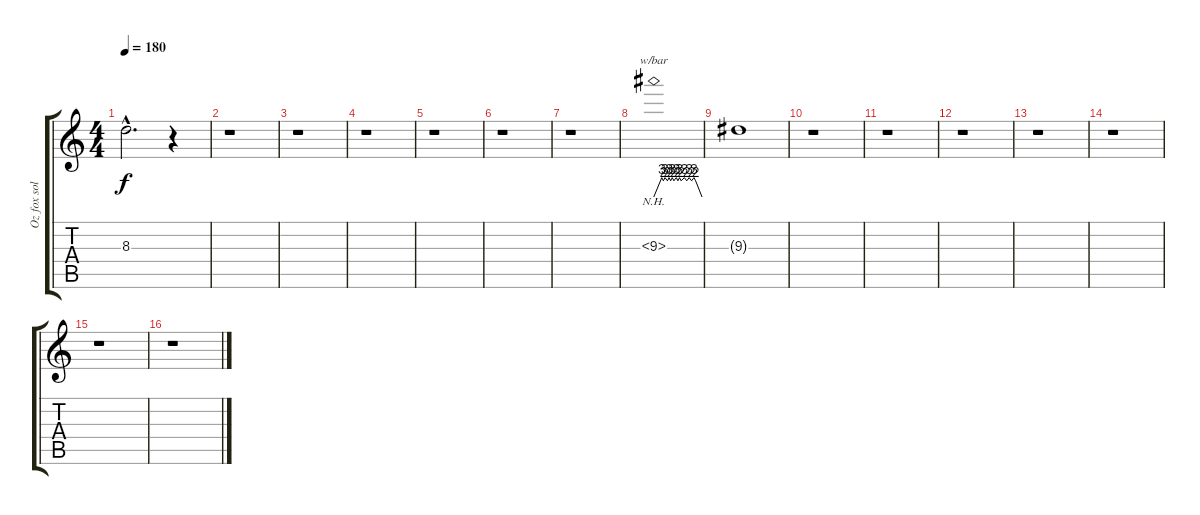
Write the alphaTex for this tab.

\track ("Oz fox solos" "Oz fox sol") {instrument distortionguitar}
\staff {score tabs}
\tuning (Eb4 Bb3 Gb3 Db3 Ab2 Eb2) {hide}
\ts (4 4)
\tempo 180
\clef g2
\ks c
8.3{hac t}.2{d dy f} r.4 |
r.1 |
r.1 |
r.1 |
r.1 |
r.1 |
r.1 |
9.3{nh}.1{tbe (custom default 0 0 10 12 12 8 14 12 17 8 19 12 21 8 23 12 25 8 28 12 30 8 32 12 34 8 38 12 41 8 44 12 47 8 50 12 52 8 60 0)} |
9.3{t}.1 |
r.1 |
r.1 |
r.1 |
r.1 |
r.1 |
r.1 |
r.1
